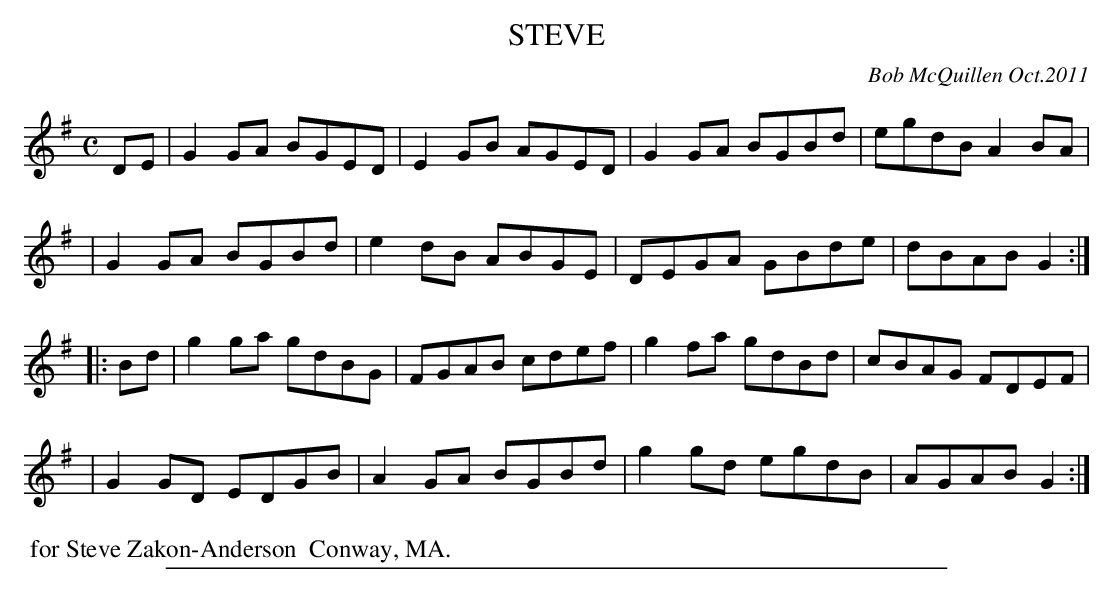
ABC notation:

X:1
T: STEVE
C: Bob McQuillen Oct.2011
M: C
L: 1/8
K: G
DE \
| G2GA BGED | E2GB AGED | G2GA BGBd | egdB A2BA |
| G2GA BGBd | e2dB ABGE | DEGA GBde | dBAB G2 :|
|: Bd \
| g2ga gdBG | FGAB cdef | g2fa gdBd | cBAG FDEF |
| G2GD EDGB | A2GA BGBd | g2gd egdB | AGAB G2 :|
